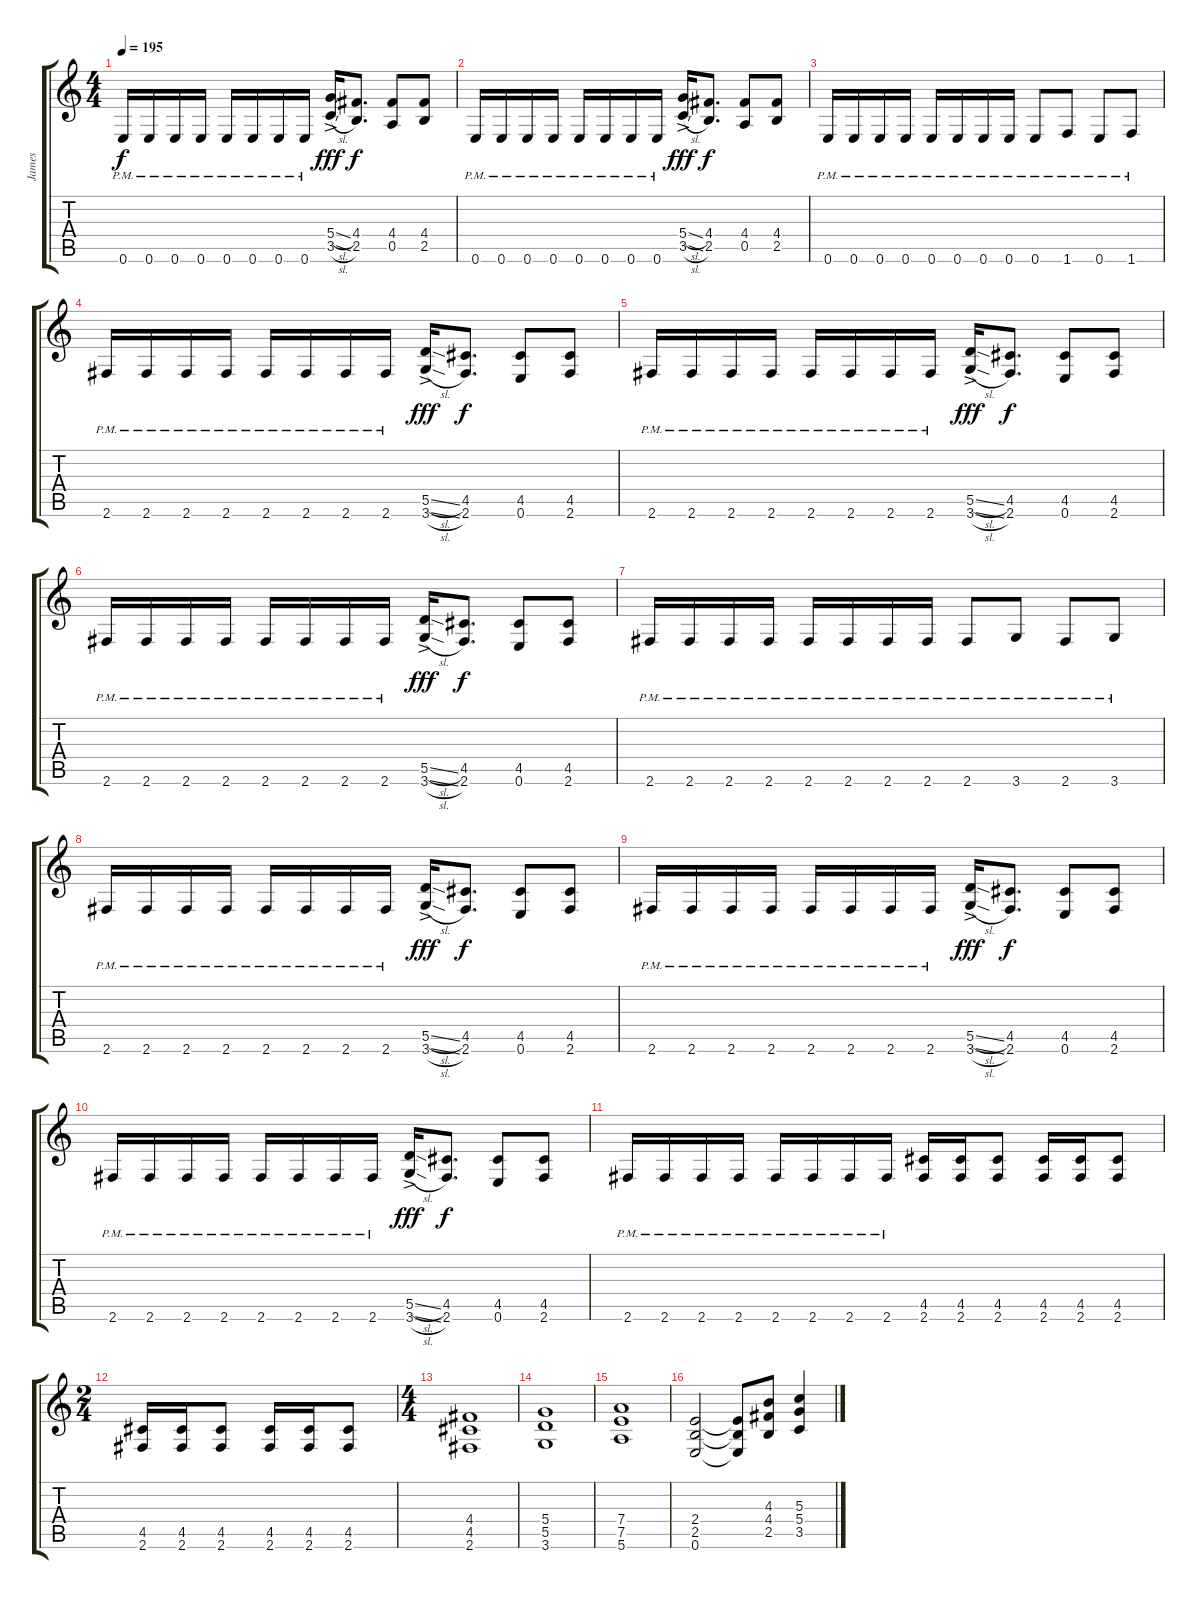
\track ("James" "James") {instrument distortionguitar}
\staff {score tabs}
\tuning (E4 B3 G3 D3 A2 E2) {hide}
\ts (4 4)
\tempo 195
\clef g2
\ks c
0.6{pm}.16{dy f} 0.6{pm}.16 0.6{pm}.16 0.6{pm}.16 0.6{pm}.16 0.6{pm}.16 0.6{pm}.16 0.6{pm}.16 (5.4{sl ac} 3.5{sl ac}).16{dy fff} (4.4 2.5).8{d dy f} (4.4 0.5).8 (4.4 2.5).8 |
0.6{pm}.16 0.6{pm}.16 0.6{pm}.16 0.6{pm}.16 0.6{pm}.16 0.6{pm}.16 0.6{pm}.16 0.6{pm}.16 (5.4{sl ac} 3.5{sl ac}).16{dy fff} (4.4 2.5).8{d dy f} (4.4 0.5).8 (4.4 2.5).8 |
0.6{pm}.16 0.6{pm}.16 0.6{pm}.16 0.6{pm}.16 0.6{pm}.16 0.6{pm}.16 0.6{pm}.16 0.6{pm}.16 0.6{pm}.8 1.6{pm}.8 0.6{pm}.8 1.6{pm}.8 |
2.6{pm}.16 2.6{pm}.16 2.6{pm}.16 2.6{pm}.16 2.6{pm}.16 2.6{pm}.16 2.6{pm}.16 2.6{pm}.16 (5.5{sl ac} 3.6{sl ac}).16{dy fff} (4.5 2.6).8{d dy f} (4.5 0.6).8 (4.5 2.6).8 |
2.6{pm}.16 2.6{pm}.16 2.6{pm}.16 2.6{pm}.16 2.6{pm}.16 2.6{pm}.16 2.6{pm}.16 2.6{pm}.16 (5.5{sl ac} 3.6{sl ac}).16{dy fff} (4.5 2.6).8{d dy f} (4.5 0.6).8 (4.5 2.6).8 |
2.6{pm}.16 2.6{pm}.16 2.6{pm}.16 2.6{pm}.16 2.6{pm}.16 2.6{pm}.16 2.6{pm}.16 2.6{pm}.16 (5.5{sl ac} 3.6{sl ac}).16{dy fff} (4.5 2.6).8{d dy f} (4.5 0.6).8 (4.5 2.6).8 |
2.6{pm}.16 2.6{pm}.16 2.6{pm}.16 2.6{pm}.16 2.6{pm}.16 2.6{pm}.16 2.6{pm}.16 2.6{pm}.16 2.6{pm}.8 3.6{pm}.8 2.6{pm}.8 3.6{pm}.8 |
2.6{pm}.16 2.6{pm}.16 2.6{pm}.16 2.6{pm}.16 2.6{pm}.16 2.6{pm}.16 2.6{pm}.16 2.6{pm}.16 (5.5{sl ac} 3.6{sl ac}).16{dy fff} (4.5 2.6).8{d dy f} (4.5 0.6).8 (4.5 2.6).8 |
2.6{pm}.16 2.6{pm}.16 2.6{pm}.16 2.6{pm}.16 2.6{pm}.16 2.6{pm}.16 2.6{pm}.16 2.6{pm}.16 (5.5{sl ac} 3.6{sl ac}).16{dy fff} (4.5 2.6).8{d dy f} (4.5 0.6).8 (4.5 2.6).8 |
2.6{pm}.16 2.6{pm}.16 2.6{pm}.16 2.6{pm}.16 2.6{pm}.16 2.6{pm}.16 2.6{pm}.16 2.6{pm}.16 (5.5{sl ac} 3.6{sl ac}).16{dy fff} (4.5 2.6).8{d dy f} (4.5 0.6).8 (4.5 2.6).8 |
2.6{pm}.16 2.6{pm}.16 2.6{pm}.16 2.6{pm}.16 2.6{pm}.16 2.6{pm}.16 2.6{pm}.16 2.6{pm}.16 (4.5 2.6).16 (4.5 2.6).16 (4.5 2.6).8 (4.5 2.6).16 (4.5 2.6).16 (4.5 2.6).8 |
\ts (2 4)
(4.5 2.6).16 (4.5 2.6).16 (4.5 2.6).8 (4.5 2.6).16 (4.5 2.6).16 (4.5 2.6).8 |
\ts (4 4)
(4.4 4.5 2.6).1 |
(5.4 5.5 3.6).1 |
(7.4 7.5 5.6).1 |
(2.4 2.5 0.6).2 (2.4{t} 2.5{t} 0.6{t}).8 (4.3 4.4 2.5).8 (5.3 5.4 3.5).4
